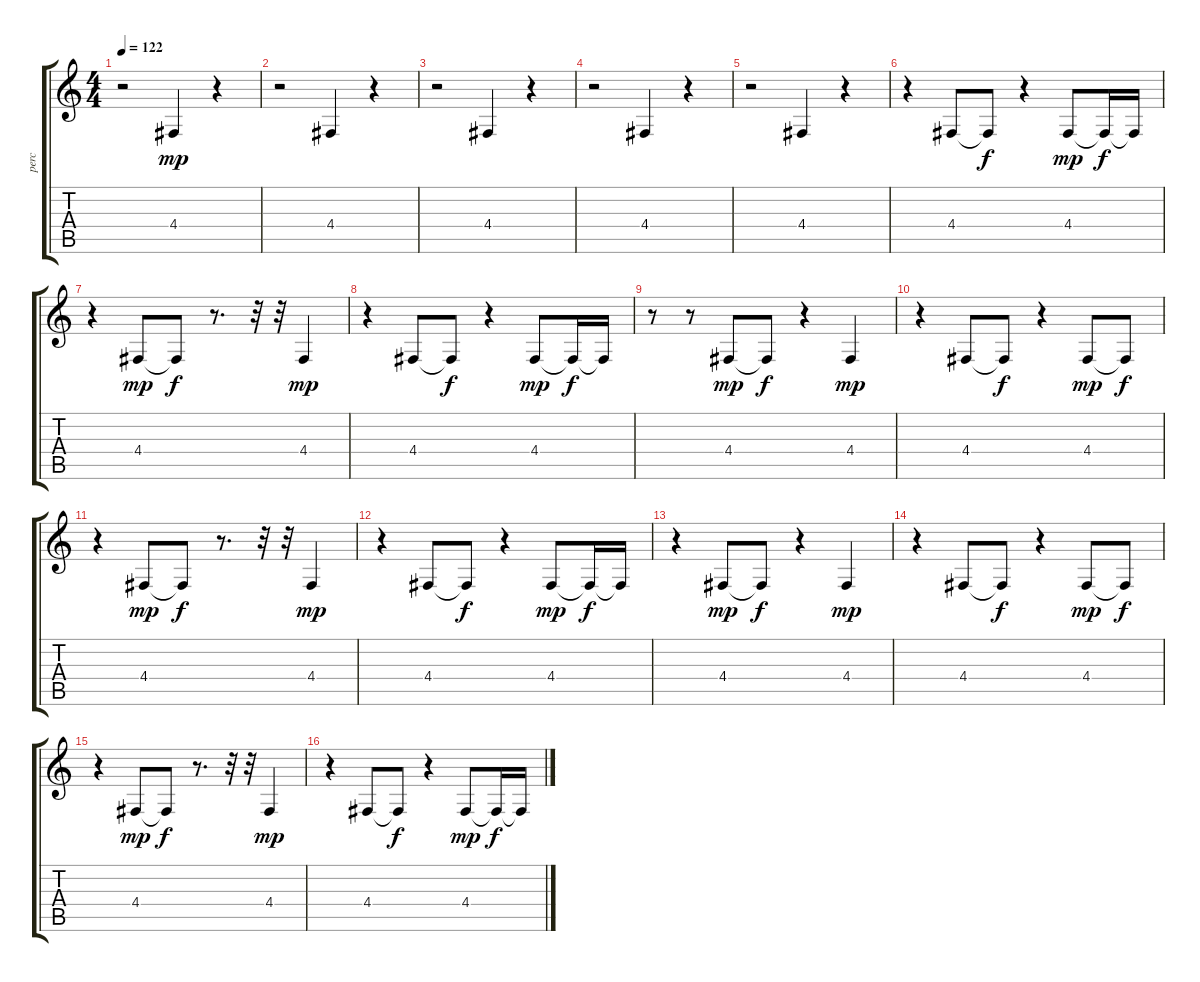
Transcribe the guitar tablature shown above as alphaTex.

\track ("perc" "perc") {instrument acousticgrandpiano}
\staff {score tabs}
\tuning (E4 B3 G3 D3 A2 E2) {hide}
\ts (4 4)
\tempo 122
\clef g2
\ks c
r.2{dy mp} 4.4.4 r.4 |
r.2 4.4.4 r.4 |
r.2 4.4.4 r.4 |
r.2 4.4.4 r.4 |
r.2 4.4.4 r.4 |
r.4 4.4.8 4.4{t}.8{dy f} r.4 4.4.8{dy mp} 4.4{t}.16{dy f} 4.4{t}.16 |
r.4 4.4.8{dy mp} 4.4{t}.8{dy f} r.8{d} r.32 r.32 4.4.4{dy mp} |
r.4 4.4.8 4.4{t}.8{dy f} r.4 4.4.8{dy mp} 4.4{t}.16{dy f} 4.4{t}.16 |
r.8 r.8 4.4.8{dy mp} 4.4{t}.8{dy f} r.4 4.4.4{dy mp} |
r.4 4.4.8 4.4{t}.8{dy f} r.4 4.4.8{dy mp} 4.4{t}.8{dy f} |
r.4 4.4.8{dy mp} 4.4{t}.8{dy f} r.8{d} r.32 r.32 4.4.4{dy mp} |
r.4 4.4.8 4.4{t}.8{dy f} r.4 4.4.8{dy mp} 4.4{t}.16{dy f} 4.4{t}.16 |
r.4 4.4.8{dy mp} 4.4{t}.8{dy f} r.4 4.4.4{dy mp} |
r.4 4.4.8 4.4{t}.8{dy f} r.4 4.4.8{dy mp} 4.4{t}.8{dy f} |
r.4 4.4.8{dy mp} 4.4{t}.8{dy f} r.8{d} r.32 r.32 4.4.4{dy mp} |
r.4 4.4.8 4.4{t}.8{dy f} r.4 4.4.8{dy mp} 4.4{t}.16{dy f} 4.4{t}.16
